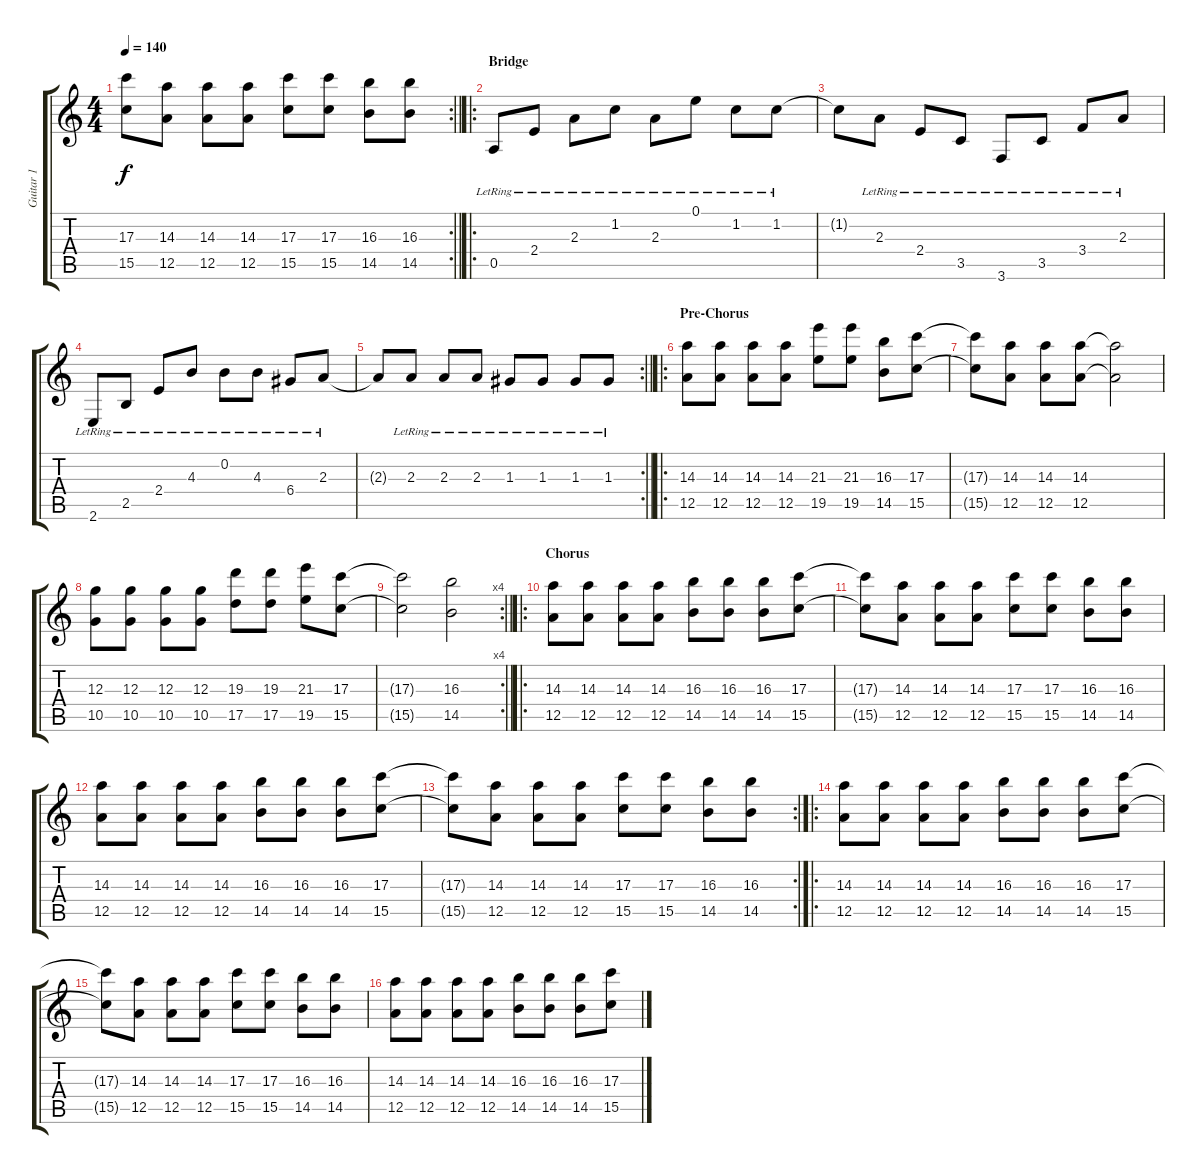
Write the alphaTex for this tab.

\track ("Guitar 1" "Guitar 1") {instrument distortionguitar}
\staff {score tabs}
\tuning (E4 B3 G3 D3 A2 D2) {hide}
\rc 2
\ts (4 4)
\tempo 140
\clef g2
\barLineRight lightlight
\ks c
(17.3{t} 15.5{t}).8{dy f} (14.3 12.5).8 (14.3 12.5).8 (14.3 12.5).8 (17.3 15.5).8 (17.3 15.5).8 (16.3 14.5).8 (16.3 14.5).8 |
\ro
\section ("" "Bridge")
0.5{lr}.8{instrument acousticguitarsteel} 2.4{lr}.8 2.3{lr}.8 1.2{lr}.8 2.3{lr}.8 0.1{lr}.8 1.2{lr}.8 1.2{lr}.8 |
1.2{t}.8 2.3{lr}.8 2.4{lr}.8 3.5{lr}.8 3.6{lr}.8 3.5{lr}.8 3.4{lr}.8 2.3{lr}.8 |
2.6{lr}.8 2.5{lr}.8 2.4{lr}.8 4.3{lr}.8 0.2{lr}.8 4.3{lr}.8 6.4{lr}.8 2.3{lr}.8 |
\rc 2
\barLineRight lightlight
2.3{t}.8 2.3{lr}.8 2.3{lr}.8 2.3{lr}.8 1.3{lr}.8 1.3{lr}.8 1.3{lr}.8 1.3{lr}.8 |
\ro
\section ("" "Pre-Chorus")
(14.3 12.5).8{instrument distortionguitar} (14.3 12.5).8 (14.3 12.5).8 (14.3 12.5).8 (21.3 19.5).8 (21.3 19.5).8 (16.3 14.5).8 (17.3 15.5).8 |
(17.3{t} 15.5{t}).8 (14.3 12.5).8 (14.3 12.5).8 (14.3 12.5).8 (14.3{t} 12.5{t}).2 |
(12.3 10.5).8 (12.3 10.5).8 (12.3 10.5).8 (12.3 10.5).8 (19.3 17.5).8 (19.3 17.5).8 (21.3 19.5).8 (17.3 15.5).8 |
\rc 4
\barLineRight lightlight
(17.3{t} 15.5{t}).2 (16.3 14.5).2 |
\ro
\section ("" "Chorus")
(14.3 12.5).8{instrument distortionguitar} (14.3 12.5).8 (14.3 12.5).8 (14.3 12.5).8 (16.3 14.5).8 (16.3 14.5).8 (16.3 14.5).8 (17.3 15.5).8 |
(17.3{t} 15.5{t}).8 (14.3 12.5).8 (14.3 12.5).8 (14.3 12.5).8 (17.3 15.5).8 (17.3 15.5).8 (16.3 14.5).8 (16.3 14.5).8 |
(14.3 12.5).8{instrument distortionguitar} (14.3 12.5).8 (14.3 12.5).8 (14.3 12.5).8 (16.3 14.5).8 (16.3 14.5).8 (16.3 14.5).8 (17.3 15.5).8 |
\rc 2
(17.3{t} 15.5{t}).8 (14.3 12.5).8 (14.3 12.5).8 (14.3 12.5).8 (17.3 15.5).8 (17.3 15.5).8 (16.3 14.5).8 (16.3 14.5).8 |
\ro
(14.3 12.5).8{instrument distortionguitar} (14.3 12.5).8 (14.3 12.5).8 (14.3 12.5).8 (16.3 14.5).8 (16.3 14.5).8 (16.3 14.5).8 (17.3 15.5).8 |
(17.3{t} 15.5{t}).8 (14.3 12.5).8 (14.3 12.5).8 (14.3 12.5).8 (17.3 15.5).8 (17.3 15.5).8 (16.3 14.5).8 (16.3 14.5).8 |
(14.3 12.5).8{instrument distortionguitar} (14.3 12.5).8 (14.3 12.5).8 (14.3 12.5).8 (16.3 14.5).8 (16.3 14.5).8 (16.3 14.5).8 (17.3 15.5).8
